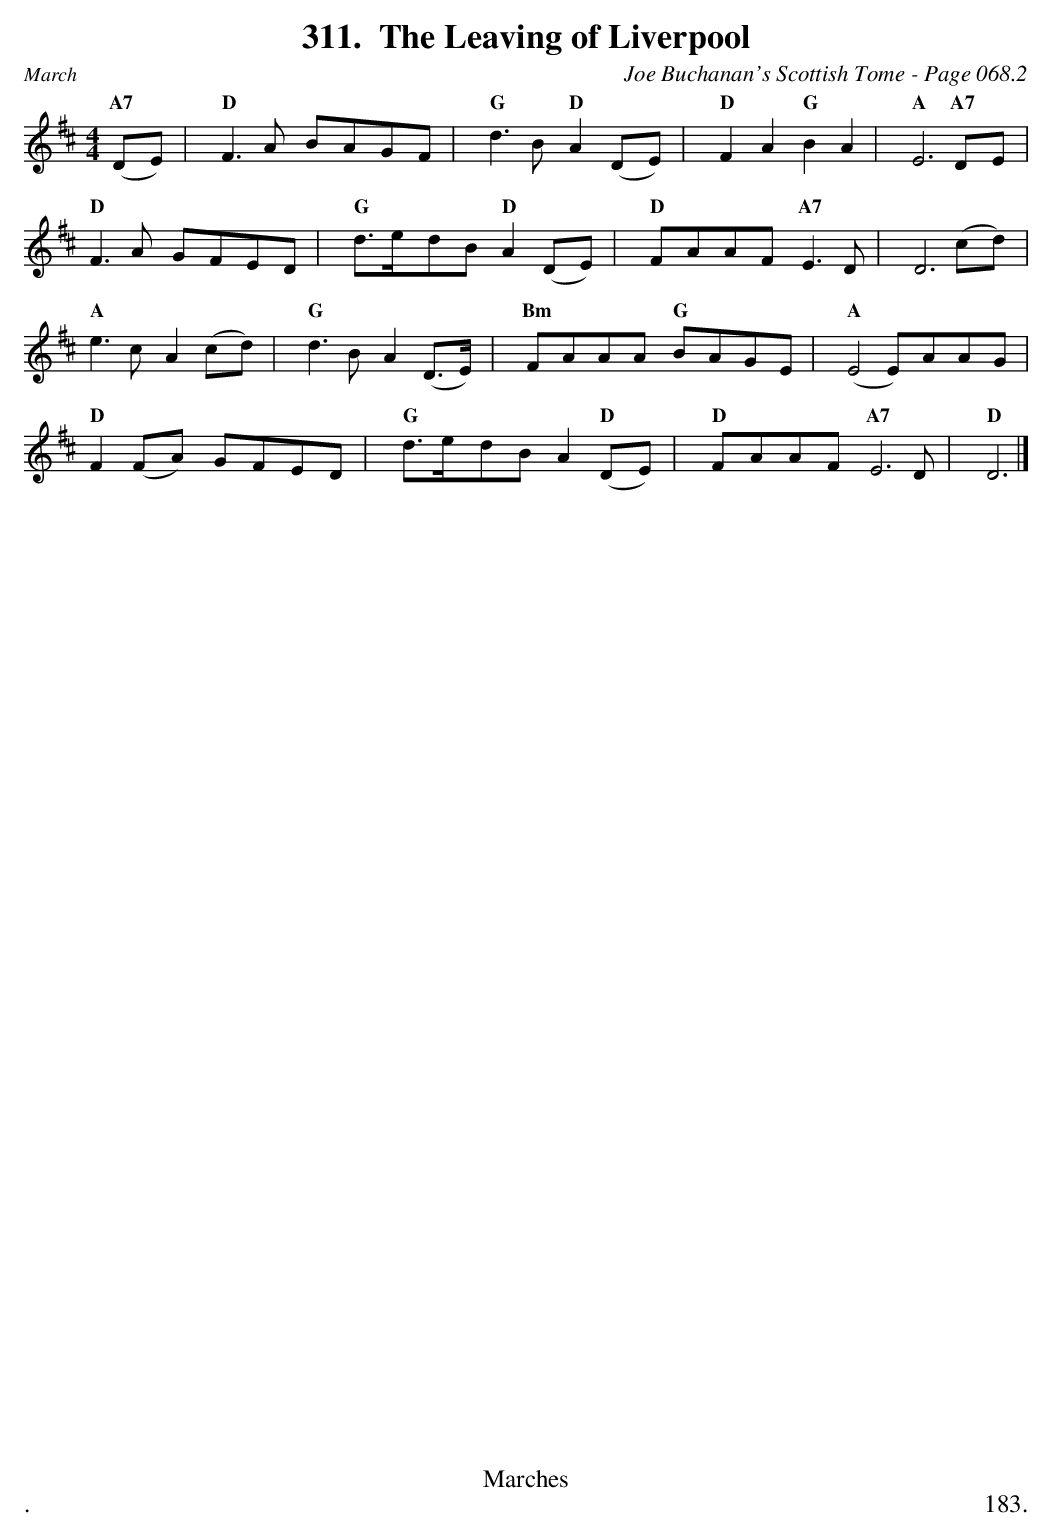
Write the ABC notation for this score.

X:1
T:Leaving of Liverpool, The
C:Joe Buchanan's Scottish Tome - Page 068.2
L:1/8
M:4/4
K:Dmaj
"A7"(DE) | "D"F3 A BAGF | "G"d3 B "D"A2 (DE) | "D"F2 A2 "G"B2 A2 | "A"E6 "A7"DE |
"D"F3 A GFED | "G" d>edB "D"A2 (DE) | "D"FAAF "A7"E3 D | D6 (cd) |
"A"e3 c A2 (cd) | "G"d3 B A2 (D>E) | "Bm"FAAA "G"BAGE | "A"(E4 E)AAG |
"D"F2 (FA) GFED |"G" d>edB A2 "D"(DE) |"D" FAAF "A7"E6 D | "D"D6 |]
